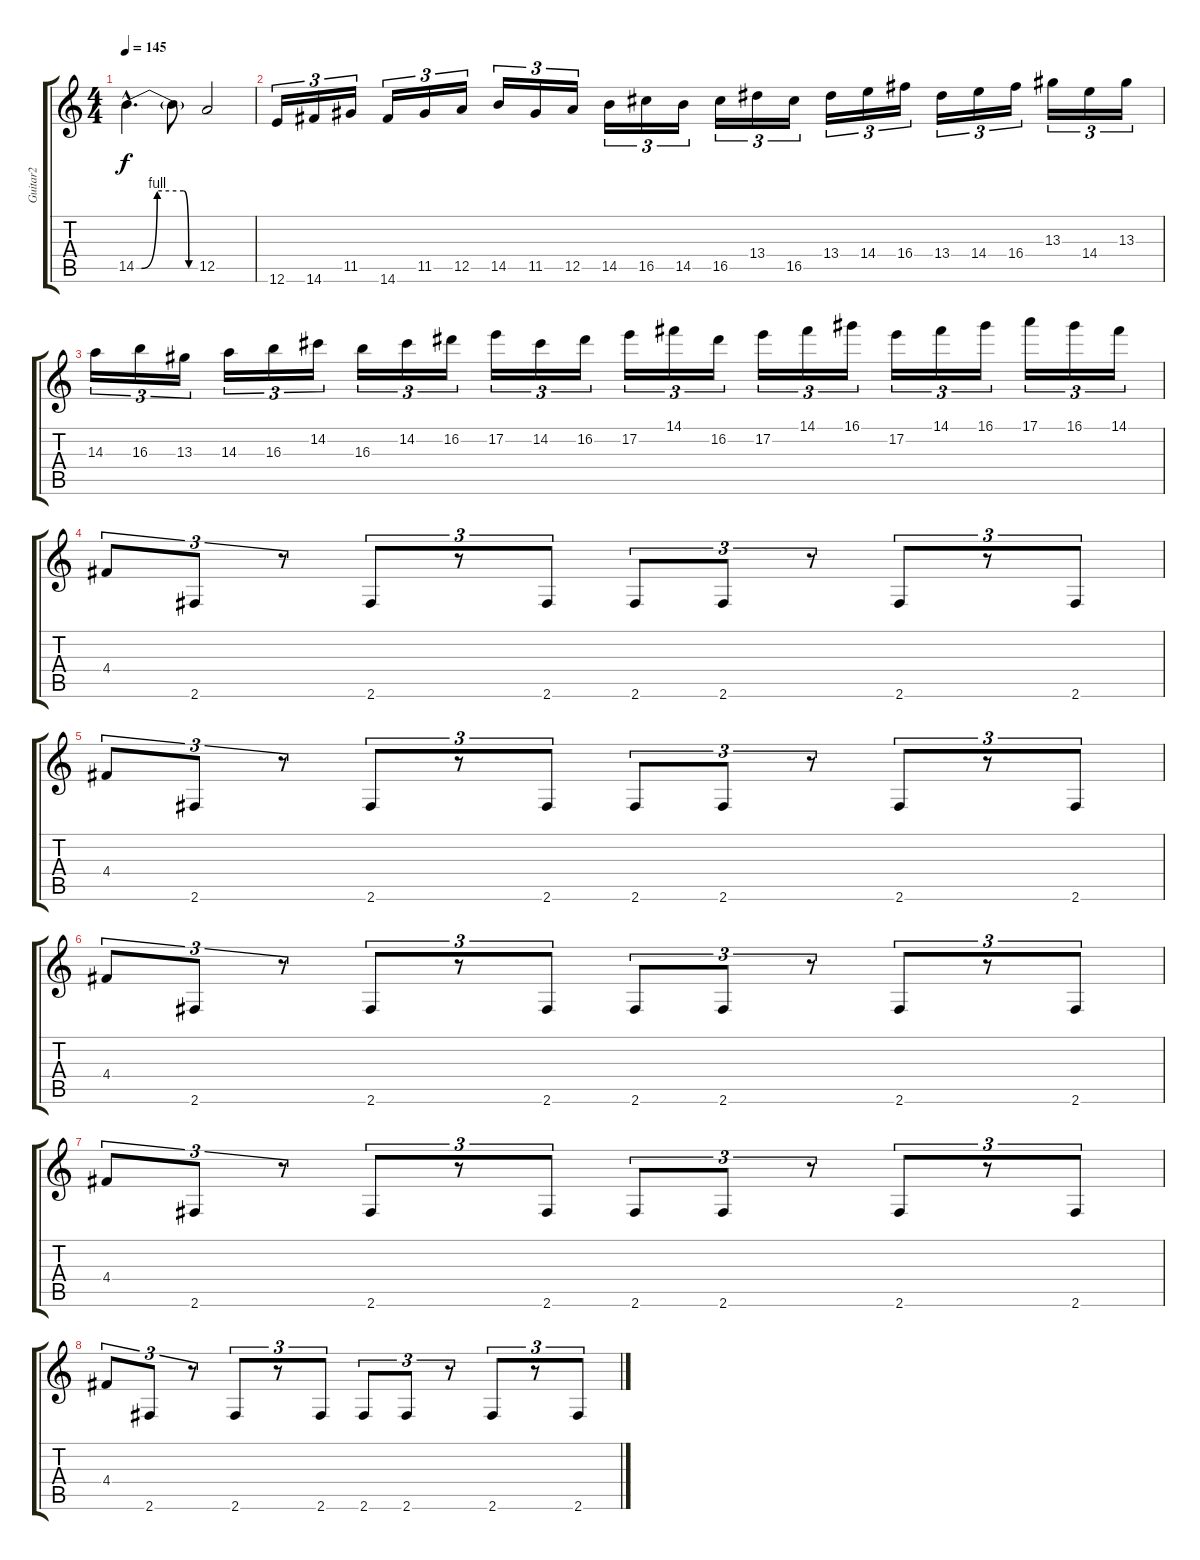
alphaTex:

\track ("Guitar2" "Guitar2") {instrument overdrivenguitar}
\staff {score tabs}
\tuning (E4 B3 G3 D3 A2 E2) {hide}
\ts (4 4)
\tempo 145
\clef g2
\ks c
14.5{be (custom 0 0 5 0 20 4 45 4 50 0 60 0) hac}.4{d dy f} 14.5{t}.8 12.5.2 |
12.6.16{tu (3 2)} 14.6.16{tu (3 2)} 11.5.16{tu (3 2)} 14.6.16{tu (3 2)} 11.5.16{tu (3 2)} 12.5.16{tu (3 2)} 14.5.16{tu (3 2)} 11.5.16{tu (3 2)} 12.5.16{tu (3 2)} 14.5.16{tu (3 2)} 16.5.16{tu (3 2)} 14.5.16{tu (3 2)} 16.5.16{tu (3 2)} 13.4.16{tu (3 2)} 16.5.16{tu (3 2)} 13.4.16{tu (3 2)} 14.4.16{tu (3 2)} 16.4.16{tu (3 2)} 13.4.16{tu (3 2)} 14.4.16{tu (3 2)} 16.4.16{tu (3 2)} 13.3.16{tu (3 2)} 14.4.16{tu (3 2)} 13.3.16{tu (3 2)} |
14.3.16{tu (3 2)} 16.3.16{tu (3 2)} 13.3.16{tu (3 2)} 14.3.16{tu (3 2)} 16.3.16{tu (3 2)} 14.2.16{tu (3 2)} 16.3.16{tu (3 2)} 14.2.16{tu (3 2)} 16.2.16{tu (3 2)} 17.2.16{tu (3 2)} 14.2.16{tu (3 2)} 16.2.16{tu (3 2)} 17.2.16{tu (3 2)} 14.1.16{tu (3 2)} 16.2.16{tu (3 2)} 17.2.16{tu (3 2)} 14.1.16{tu (3 2)} 16.1.16{tu (3 2)} 17.2.16{tu (3 2)} 14.1.16{tu (3 2)} 16.1.16{tu (3 2)} 17.1.16{tu (3 2)} 16.1.16{tu (3 2)} 14.1.16{tu (3 2)} |
4.4.8{tu (3 2)} 2.6.8{tu (3 2)} r.8{tu (3 2)} 2.6.8{tu (3 2)} r.8{tu (3 2)} 2.6.8{tu (3 2)} 2.6.8{tu (3 2)} 2.6.8{tu (3 2)} r.8{tu (3 2)} 2.6.8{tu (3 2)} r.8{tu (3 2)} 2.6.8{tu (3 2)} |
4.4.8{tu (3 2)} 2.6.8{tu (3 2)} r.8{tu (3 2)} 2.6.8{tu (3 2)} r.8{tu (3 2)} 2.6.8{tu (3 2)} 2.6.8{tu (3 2)} 2.6.8{tu (3 2)} r.8{tu (3 2)} 2.6.8{tu (3 2)} r.8{tu (3 2)} 2.6.8{tu (3 2)} |
4.4.8{tu (3 2)} 2.6.8{tu (3 2)} r.8{tu (3 2)} 2.6.8{tu (3 2)} r.8{tu (3 2)} 2.6.8{tu (3 2)} 2.6.8{tu (3 2)} 2.6.8{tu (3 2)} r.8{tu (3 2)} 2.6.8{tu (3 2)} r.8{tu (3 2)} 2.6.8{tu (3 2)} |
4.4.8{tu (3 2)} 2.6.8{tu (3 2)} r.8{tu (3 2)} 2.6.8{tu (3 2)} r.8{tu (3 2)} 2.6.8{tu (3 2)} 2.6.8{tu (3 2)} 2.6.8{tu (3 2)} r.8{tu (3 2)} 2.6.8{tu (3 2)} r.8{tu (3 2)} 2.6.8{tu (3 2)} |
4.4.8{tu (3 2)} 2.6.8{tu (3 2)} r.8{tu (3 2)} 2.6.8{tu (3 2)} r.8{tu (3 2)} 2.6.8{tu (3 2)} 2.6.8{tu (3 2)} 2.6.8{tu (3 2)} r.8{tu (3 2)} 2.6.8{tu (3 2)} r.8{tu (3 2)} 2.6.8{tu (3 2)}
